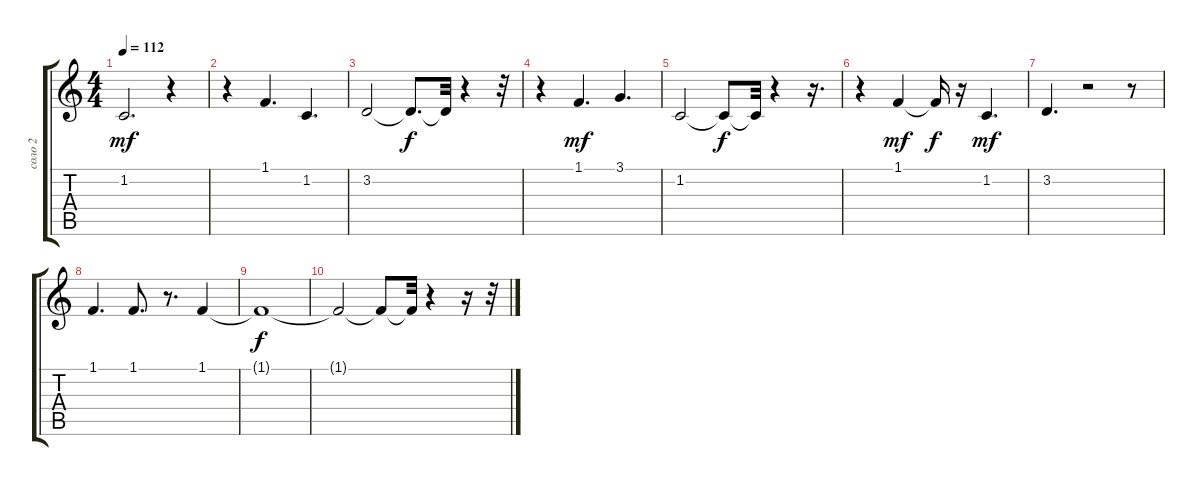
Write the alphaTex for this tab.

\track ("соло 2" "соло 2") {instrument glockenspiel}
\staff {score tabs}
\tuning (E4 B3 G3 D3 A2 E2) {hide}
\ts (4 4)
\tempo 112
\clef g2
\ks c
1.2.2{d dy mf} r.4 |
r.4 1.1.4{d} 1.2.4{d} |
3.2.2 3.2{t}.8{d dy f} 3.2{t}.32 r.4 r.32 |
r.4 1.1.4{d dy mf} 3.1.4{d} |
1.2.2 1.2{t}.8{dy f} 1.2{t}.32 r.4 r.16{d} |
r.4 1.1.4{dy mf} 1.1{t}.16{dy f} r.16 1.2.4{d dy mf} |
3.2.4{d} r.2 r.8 |
1.1.4{d} 1.1.8{d} r.8{d} 1.1.4{instrument brightacousticpiano} |
1.1{t}.1{dy f} |
1.1{t}.2 1.1{t}.8 1.1{t}.32 r.4 r.16 r.32
